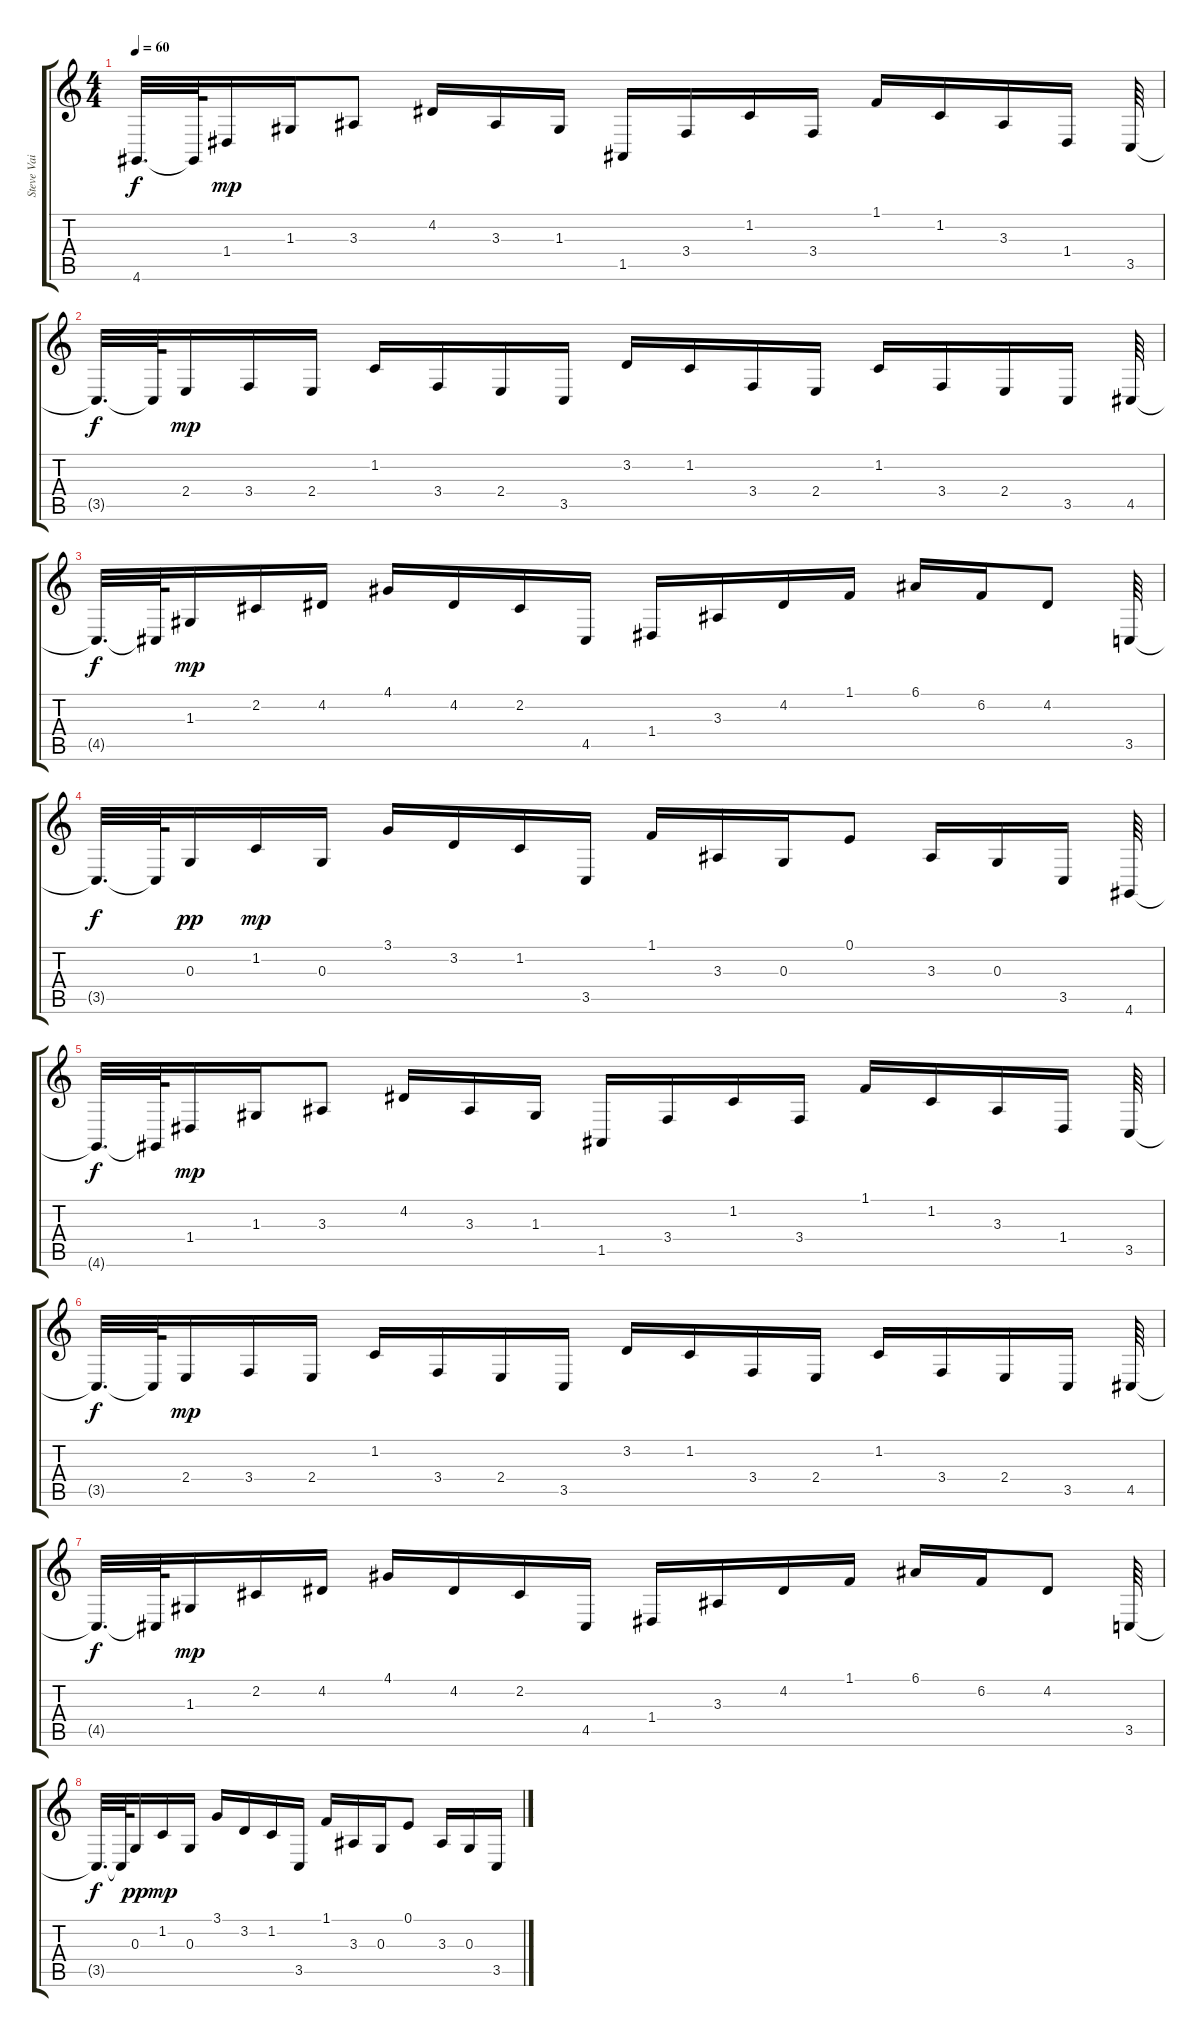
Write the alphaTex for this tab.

\track ("Steve Vai (Standard Tuning)" "Steve Vai ") {instrument sitar}
\staff {score tabs}
\tuning (E4 B3 G3 D3 A2 E2) {hide}
\ts (4 4)
\tempo 60
\clef g2
\ks c
4.6{t}.32{d dy f} 4.6{t}.64 1.4.16{dy mp} 1.3.16 3.3.8 4.2.16 3.3.16 1.3.16 1.5.16 3.4.16 1.2.16 3.4.16 1.1.16 1.2.16 3.3.16 1.4.16 3.5.64 |
3.5{t}.32{d dy f} 3.5{t}.64 2.4.16{dy mp} 3.4.16 2.4.16 1.2.16 3.4.16 2.4.16 3.5.16 3.2.16 1.2.16 3.4.16 2.4.16 1.2.16 3.4.16 2.4.16 3.5.16 4.5.64 |
4.5{t}.32{d dy f} 4.5{t}.64 1.3.16{dy mp} 2.2.16 4.2.16 4.1.16 4.2.16 2.2.16 4.5.16 1.4.16 3.3.16 4.2.16 1.1.16 6.1.16 6.2.16 4.2.8 3.5.64 |
3.5{t}.32{d dy f} 3.5{t}.64 0.3.16{dy pp} 1.2.16{dy mp} 0.3.16 3.1.16 3.2.16 1.2.16 3.5.16 1.1.16 3.3.16 0.3.16 0.1.8 3.3.16 0.3.16 3.5.16 4.6.64 |
4.6{t}.32{d dy f} 4.6{t}.64 1.4.16{dy mp} 1.3.16 3.3.8 4.2.16 3.3.16 1.3.16 1.5.16 3.4.16 1.2.16 3.4.16 1.1.16 1.2.16 3.3.16 1.4.16 3.5.64 |
3.5{t}.32{d dy f} 3.5{t}.64 2.4.16{dy mp} 3.4.16 2.4.16 1.2.16 3.4.16 2.4.16 3.5.16 3.2.16 1.2.16 3.4.16 2.4.16 1.2.16 3.4.16 2.4.16 3.5.16 4.5.64 |
4.5{t}.32{d dy f} 4.5{t}.64 1.3.16{dy mp} 2.2.16 4.2.16 4.1.16 4.2.16 2.2.16 4.5.16 1.4.16 3.3.16 4.2.16 1.1.16 6.1.16 6.2.16 4.2.8 3.5.64 |
3.5{t}.32{d dy f} 3.5{t}.64 0.3.16{dy pp} 1.2.16{dy mp} 0.3.16 3.1.16 3.2.16 1.2.16 3.5.16 1.1.16 3.3.16 0.3.16 0.1.8 3.3.16 0.3.16 3.5.16
